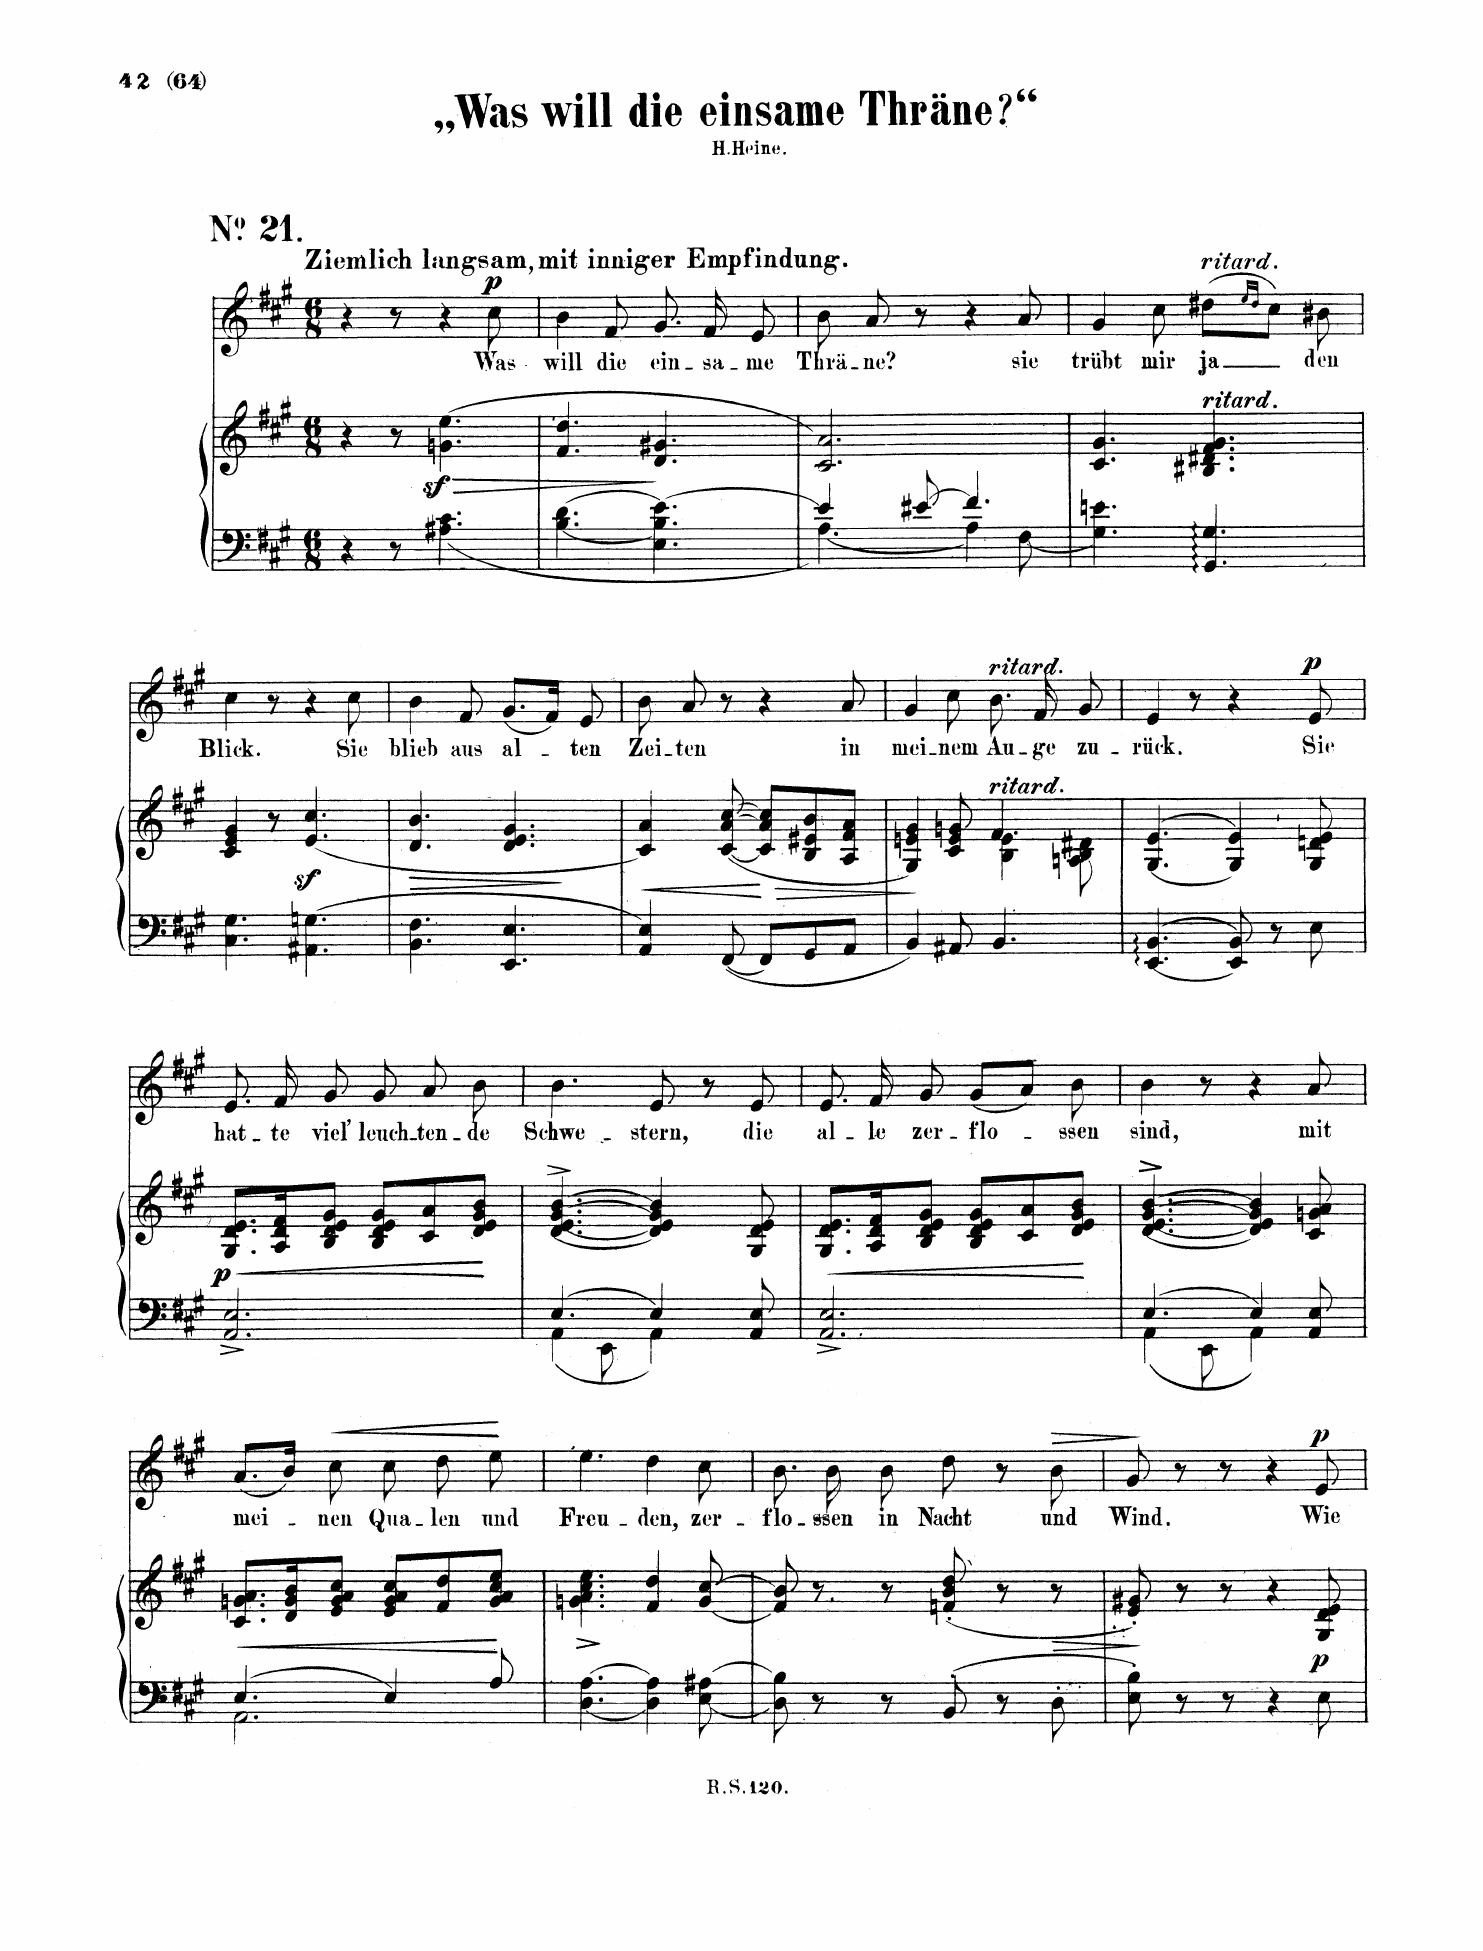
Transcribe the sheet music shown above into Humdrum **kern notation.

**kern	**kern	**dynam	**kern	**text	**dynam
*part2	*part2	*part2	*part1	*part1	*part1
*staff3	*staff2	*staff2/3	*staff1	*staff1	*staff1
*I"Piano	*	*	*I"Voice	*	*
*I'Pno	*	*	*	*	*
*clefF4	*clefG2	*	*clefG2	*	*
*k[f#c#g#]	*k[f#c#g#]	*	*k[f#c#g#]	*	*
*M6/8	*M6/8	*	*M6/8	*	*
=1	=1	=1	=1	=1	=1
!	!	!	!LO:TX:a:B:t=Ziemlich langsam, mit inniger Empfindung	!	!
4r	4r	.	4r	.	.
8r	8r	.	8r	.	.
!	!	!LO:HP:b	!	!	!
4.A#X\ 4.c#\	(4.gn\z< 4.ee\z<	>	4r	.	.
!	!	!	!	!	!LO:DY:a
.	.	.	8cc#\	Was	p
=2	=2	=2	=2	=2	=2
[4.B\ 4.d\	4.f#/ 4.dd/	.	4b\	will	.
.	.	.	8f#/	die	.
4.E\ 4.B\] [>4.e\	4.d/ 4.g#X/	]	8.g#/	ein-	.
.	.	.	16f#/	-sa-	.
.	.	.	8e/	-me	.
=3	=3	=3	=3	=3	=3
*^	*	*	*	*	*
4e/]	[4.A\	2.c#/ 2.a/)	.	8b\	Trä-	.
.	.	.	.	8a/	-ne?	.
8e#X/	.	.	.	8r	.	.
4.f#/	4A\]	.	.	4r	.	.
.	8F#\	.	.	8a/	sie	.
*v	*v	*	*	*	*	*
=4	=4	=4	=4	=4	=4
4.G#\ 4.en\	4.c#/ 4.g#/	.	4g#/	trübt	.
.	.	.	8cc#\	mir	.
!	!	!	!LO:TX:i:t=ritard.	!	!
!	!LO:TX:i:t=ritard.	!	!	!	!
4.GG#/ 4.G#/	4.B#X/ 4.d#X/ 4.f#/ 4.g#/	.	(8dd#X\L	ja	.
.	.	.	16qee/LL	.	.
.	.	.	16qdd#/JJ	.	.
.	.	.	8cc#\J)	.	.
.	.	.	8b#X\	den	.
=5	=5	=5	=5	=5	=5
4.C#\ 4.G#\	4c#/ 4e/ 4g#/	.	4cc#\	Blick.	.
.	8r	.	8r	.	.
4.AA#X\ 4.Gn\	(<4.e/z< 4.cc#/z<	.	4r	.	.
.	.	.	8cc#\	Sie	.
=6	=6	=6	=6	=6	=6
!	!	!LO:HP:b	!	!	!
4.BB\ 4.F#\	4.d/ 4.b/	>	4b\	blieb	.
.	.	.	8f#/	aus	.
4.EE/ 4.E/	4.d/ 4.e/ 4.g#/	.	(8.g#/L	al-	.
.	.	.	16f#/Jk)	.	.
.	.	.	8e/	-ten	.
.	.	]	.	.	.
=7	=7	=7	=7	=7	=7
!	!	!LO:HP:b	!	!	!
4AA/ 4E/	4c#/ 4a/)	<	8b\	Zei-	.
.	.	.	8a/	-ten	.
[8FF#/	([8c#/ [8a/ [8cc#/	.	8r	.	.
!	!	!LO:HP:n=1:b	!	!	!
8FF#/L]	8c#/] 8a/] 8cc#/]L	[ >	4r	.	.
8GG#/	8B/ 8e#X/ 8b/	.	.	.	.
8AA/J	8A/ 8f#/ 8a/J	.	8a/	in	.
=8	=8	=8	=8	=8	=8
*	*^	*	*	*	*
4BB/	4G#/ 4en/ 4g#/)	4ryy	.	4g#/	mei-	.
8AA#X/	8c#/ 8e/ 8gn/	8ryy	]	8cc#\	-nem	.
!	!	!	!	!LO:TX:a:i:t=ritard.	!	!
!	!LO:TX:a:i:t=ritard.	!	!	!	!	!
4.BB/	4.f#/	4B\ 4e\	.	8.b\	Au-	.
.	.	.	.	16f#/	-ge	.
.	.	8An\ 8B\ 8d#X\	.	8g#/	zu-	.
*	*v	*v	*	*	*	*
=9	=9	=9	=9	=9	=9
[4.EE/ [4.BB/	[4.G#/ [4.e/	.	4e/	-rück.	.
.	.	.	8r	.	.
8EE/] 8BB/]	4G#/] 4e/]	.	4r	.	.
8r	.	.	.	.	.
!	!	!	!	!	!LO:DY:a
8E\	8G#/ 8dn/ 8e/	.	8e/	Sie	p
=10	=10	=10	=10	=10	=10
!	!	!LO:HP:b	!	!	!
!	!	!LO:DY:n=1:b	!	!	!
2.AA/^ 2.E/^	8.G#/ 8.d/ 8.e/L	< p	8.e/	hat-	.
.	16A/ 16d/ 16f#/K	.	16f#/	-te	.
.	8B/ 8d/ 8e/ 8g#/J	.	8g#/	viel’	.
.	8B/ 8d/ 8e/ 8g#/L	.	8g#/	leuch-	.
.	8c#/ 8a/	.	8a/	-ten-	.
.	8d/ 8e/ 8g#/ 8b/J	.	8b\	-de	.
.	.	[	.	.	.
=11	=11	=11	=11	=11	=11
*^	*	*	*	*	*
[4.E/	4AA\	[4.d/^> [<4.e/^> [>4.g#/^> [4.b/^>	.	4.b\	Schwe-	.
.	8EE\	.	.	.	.	.
4E/]	4AA\	4d/] 4e/] 4g#/] 4b/]	.	8e/	-stern,	.
.	.	.	.	8r	.	.
8AA/ 8E/	8ryy	8G#/ 8d/ 8e/	.	8e/	die	.
=12	=12	=12	=12	=12	=12	=12
!	!	!	!LO:HP:b	!	!	!
*v	*v	*	*	*	*	*
2.AA/^ 2.E/^	8.G#/ 8.d/ 8.e/L	<	8.e/	al-	.
.	16A/ 16d/ 16f#/K	.	16f#/	-le	.
.	8B/ 8d/ 8e/ 8g#/J	.	8g#/	zer-	.
.	8B/ 8d/ 8e/ 8g#/L	.	(8g#/L	-flo-	.
.	8c#/ 8a/	.	8a/J)	.	.
.	8d/ 8e/ 8g#/ 8b/J	.	8b\	-ssen	.
.	.	[	.	.	.
=13	=13	=13	=13	=13	=13
*^	*	*	*	*	*
[4.E/	4AA\	[4.d/^> [<4.e/^> [>4.g#/^> [4.b/^>	.	4b\	sind,	.
.	8EE\	.	.	8r	.	.
4E/]	4AA\	4d/] 4e/] 4g#/] 4b/]	.	4r	.	.
8AA/ 8E/	8ryy	8c#/ 8gn/ 8a/	.	8a/	mit	.
=14	=14	=14	=14	=14	=14	=14
!	!	!	!LO:HP:b	!	!	!
[4.E/	2.AA\	8.c#/ 8.gn/ 8.a/L	<	(8.a/L	mei-	.
.	.	16d/ 16g/ 16b/K	.	16b/Jk)	.	.
!	!	!	!	!	!	!LO:HP:b
.	.	8e/ 8g/ 8a/ 8cc#/J	.	8cc#\	-nen	<
4E/]	.	8e/ 8g/ 8a/ 8cc#/L	.	8cc#\	Qua-	.
.	.	8f#/ 8dd/	.	8dd\	-len	.
8A/	.	8g/ 8a/ 8cc#/ 8ee/J	.	8ee\	und	.
*v	*v	*	*	*	*	*
.	.	[	.	.	[
=15	=15	=15	=15	=15	=15
[4.D\^ [4.A\^	4.gn\ 4.a\ 4.cc#\ 4.ee\	.	4.ee\	Freu-	.
4D\] 4A\]	4f#/ 4dd/	.	4dd\	-den,	.
8E\ 8A#X\	((>8g/ 8cc#/	.	8cc#\	zer	.
=16	=16	=16	=16	=16	=16
8D\ 8B\	8f#/ 8b/))	.	8.b\	flo-	.
8r	8r	.	.	.	.
.	.	.	16b\	-ssen	.
8r	8r	.	8b\	in	.
8BB'>/	(8fn/' 8b/' 8dd/'	.	8dd\	Nacht	.
8r	8r	.	8r	.	.
!	!	!LO:HP:b	!	!	!LO:HP:b
8D'\	8r	>	8b\	und	>
=17	=17	=17	=17	=17	=17
8E\' 8B\'	8e/' 8g#X/')	.	8g#/	Wind.	.
8r	8r	]	8r	.	]
8r	8r	.	8r	.	.
4r	4r	.	4r	.	.
!	!	!LO:DY:b	!	!	!LO:DY:a
8E\	8G#/ 8d/ 8e/	p	8e/	Wie	p
=	=	=	=	=	=
*-	*-	*-	*-	*-	*-
